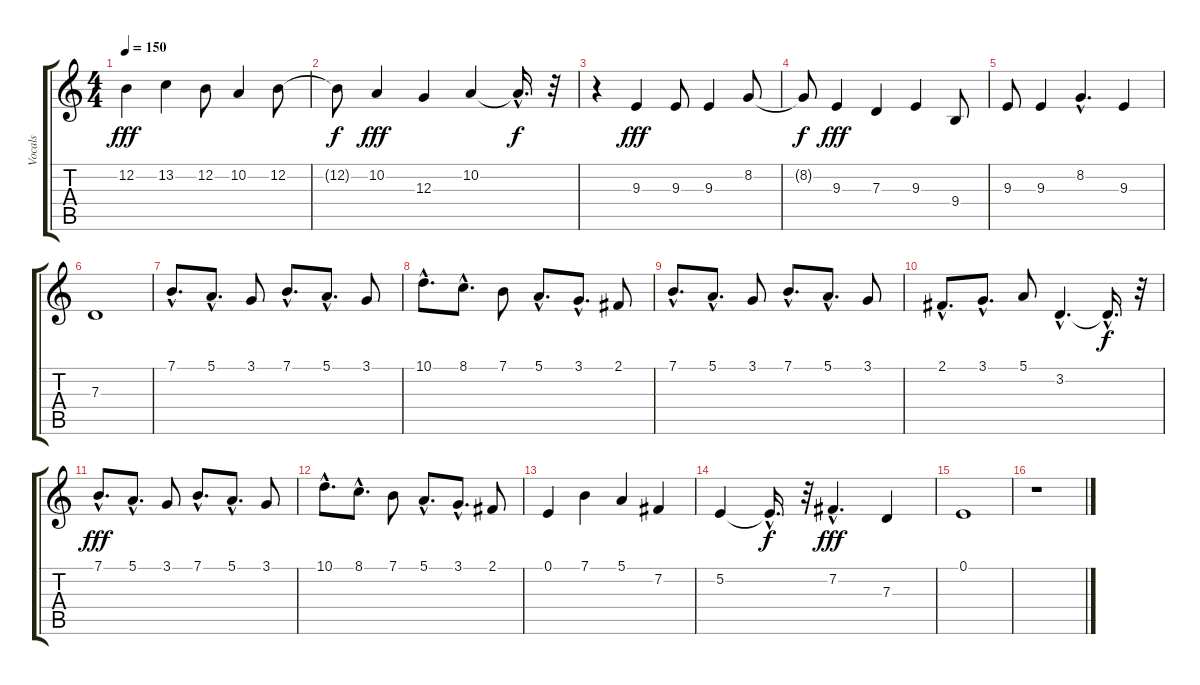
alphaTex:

\track ("Vocals" "Vocals") {instrument tenorsax}
\staff {score tabs}
\tuning (E4 B3 G3 D3 A2 E2) {hide}
\ts (4 4)
\tempo 150
\clef g2
\ks c
12.2.4{dy fff} 13.2.4 12.2.8 10.2.4 12.2.8 |
12.2{t}.8{dy f} 10.2.4{dy fff} 12.3.4 10.2.4 10.2{hac t}.16{d dy f} r.32 |
r.4 9.3.4{dy fff} 9.3.8 9.3.4 8.2.8 |
8.2{t}.8{dy f} 9.3.4{dy fff} 7.3.4 9.3.4 9.4.8 |
9.3.8 9.3.4 8.2{hac}.4{d} 9.3.4 |
7.3.1 |
7.1{hac}.8{d} 5.1{hac}.8{d} 3.1.8 7.1{hac}.8{d} 5.1{hac}.8{d} 3.1.8 |
10.1{hac}.8{d} 8.1{hac}.8{d} 7.1.8 5.1{hac}.8{d} 3.1{hac}.8{d} 2.1.8 |
7.1{hac}.8{d} 5.1{hac}.8{d} 3.1.8 7.1{hac}.8{d} 5.1{hac}.8{d} 3.1.8 |
2.1{hac}.8{d} 3.1{hac}.8{d} 5.1.8 3.2{hac}.4{d} 3.2{hac t}.16{d dy f} r.32 |
7.1{hac}.8{d dy fff} 5.1{hac}.8{d} 3.1.8 7.1{hac}.8{d} 5.1{hac}.8{d} 3.1.8 |
10.1{hac}.8{d} 8.1{hac}.8{d} 7.1.8 5.1{hac}.8{d} 3.1{hac}.8{d} 2.1.8 |
0.1.4 7.1.4 5.1.4 7.2.4 |
5.2.4 5.2{hac t}.16{d dy f} r.32 7.2{hac}.4{d dy fff} 7.3.4 |
0.1.1 |
r.1
